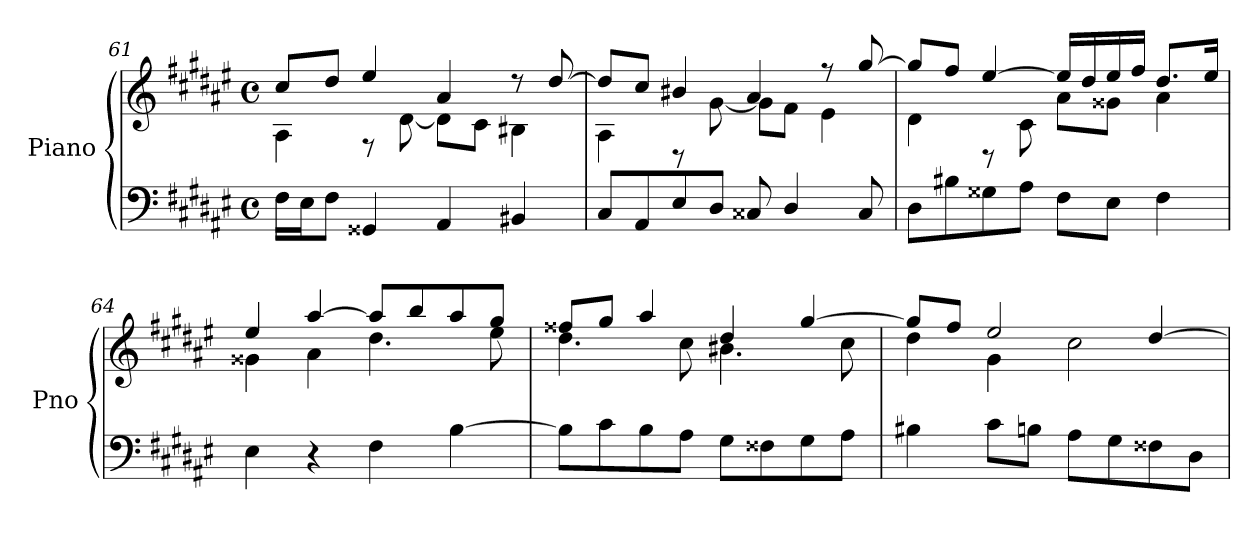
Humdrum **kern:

**kern	**kern
*part1	*part1
*staff2	*staff1
*I"Piano	*
*I'Pno	*
*clefF4	*clefG2
*k[f#c#g#d#a#e#]	*k[f#c#g#d#a#e#]
*M4/4	*M4/4
*met(c)	*met(c)
=61	=61
*	*^
16F#\LL	8cc#/L	4A#\
16E#\J	.	.
8F#\J	8dd#/J	.
4GG##X/	4ee#/	8rF
.	.	[8d#\
4AA#/	4a#/	8d#\L]
.	.	8c#\J
4BB#X/	8r	4B#X\
.	[8dd#/	.
!!LO:LB:g=z	!!
=62	=62	=62
8C#/L	8dd#/L]	4A#\
8AA#/	8cc#/J	.
8E#/	4b#X/	8rD
8D#/J	.	[8g#\
8C##X/	4a#/	8g#\L]
4D#/	.	8f#\J
.	8r	4e#\
8C##/	[8gg#/	.
=63	=63	=63
8D#\L	8gg#/L]	4d#\
8B#X\	8ff#/J	.
8G##X\	[4ee#/	8rD
8A#\J	.	8c#\
8F#\L	16ee#/LL]	8a#\L
.	16dd#/	.
8E#\J	16ee#/	8g##X\J
.	16ff#/JJ	.
4F#\	8.dd#/L	4a#\
.	16ee#/Jk	.
=64	=64	=64
4E#\	4ee#/	4g##X\
4r	[4aa#/	4a#\
4F#\	8aa#/L]	4.dd#\
.	8bb/	.
[4B\	8aa#/	.
.	8gg#/J	8ee#\
=65	=65	=65
8B\L]	8ff##X/L	4.dd#\
8c#\	8gg#/J	.
8B\	4aa#/	.
8A#\J	.	8cc#\
8G#\L	4dd#/	4.b#X\
8F##X\	.	.
8G#\	[4gg#/	.
8A#\J	.	8cc#\
!!LO:LB:g=z	!!
=66	=66	=66
4B#X\	8gg#/L]	4dd#\
.	8ff#/J	.
8c#\L	2ee#/	4g#\
8Bn\J	.	.
8A#\L	.	2cc#\
8G#\	.	.
8F##X\	[4dd#/	.
8D#\J	.	.
*	*v	*v
=	=
*-	*-
